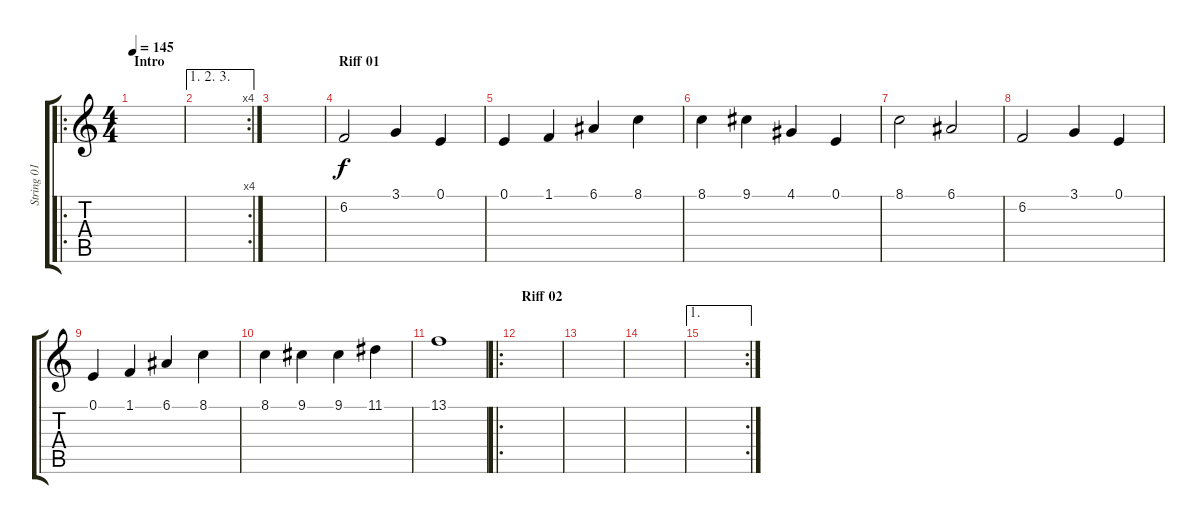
\track ("String 01" "String 01") {instrument stringensemble1}
\staff {score tabs}
\tuning (E4 B3 G3 D3 A2 E2) {hide}
\ro
\ts (4 4)
\section ("" "Intro")
\tempo 145
\clef g2
\ks c
|
\ae (1 2 3)
\rc 4
|
|
\section ("" "Riff 01")
6.2.2 3.1.4 0.1.4 |
0.1.4 1.1.4 6.1.4 8.1.4 |
8.1.4 9.1.4 4.1.4 0.1.4 |
8.1.2 6.1.2 |
6.2.2 3.1.4 0.1.4 |
0.1.4 1.1.4 6.1.4 8.1.4 |
8.1.4 9.1.4 9.1.4 11.1.4 |
13.1.1 |
\ro
\section ("" "Riff 02")
|
|
|
\ae 1
\rc 2
